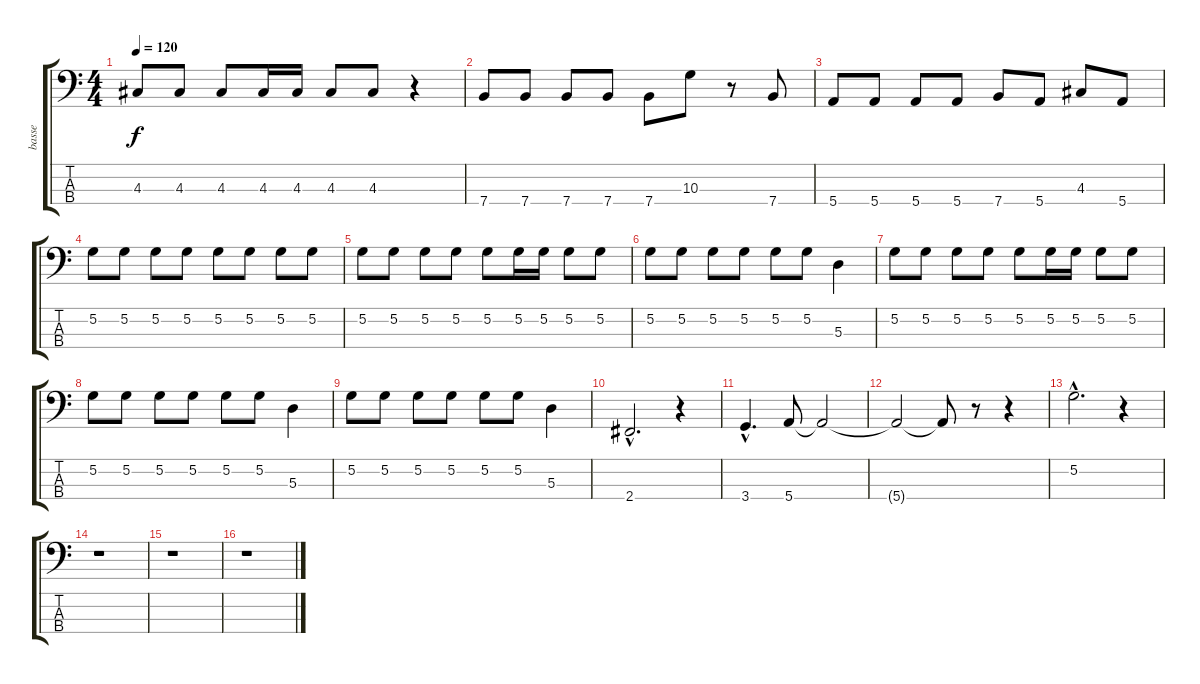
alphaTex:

\track ("basse" "basse") {instrument electricbassfinger}
\staff {score tabs}
\tuning (G2 D2 A1 E1) {hide}
\ts (4 4)
\tempo 120
\clef f4
\ks c
4.3.8{dy f} 4.3.8 4.3.8 4.3.16 4.3.16 4.3.8 4.3.8 r.4 |
7.4.8 7.4.8 7.4.8 7.4.8 7.4.8 10.3.8 r.8 7.4.8 |
5.4.8 5.4.8 5.4.8 5.4.8 7.4.8 5.4.8 4.3.8 5.4.8 |
5.2.8 5.2.8 5.2.8 5.2.8 5.2.8 5.2.8 5.2.8 5.2.8 |
5.2.8 5.2.8 5.2.8 5.2.8 5.2.8 5.2.16 5.2.16 5.2.8 5.2.8 |
5.2.8 5.2.8 5.2.8 5.2.8 5.2.8 5.2.8 5.3.4 |
5.2.8 5.2.8 5.2.8 5.2.8 5.2.8 5.2.16 5.2.16 5.2.8 5.2.8 |
5.2.8 5.2.8 5.2.8 5.2.8 5.2.8 5.2.8 5.3.4 |
5.2.8 5.2.8 5.2.8 5.2.8 5.2.8 5.2.8 5.3.4 |
2.4{hac}.2{d} r.4 |
3.4{hac}.4{d} 5.4.8 5.4{t}.2 |
5.4{t}.2 5.4{t}.8 r.8 r.4 |
5.2{hac}.2{d} r.4 |
r.1 |
r.1 |
r.1
